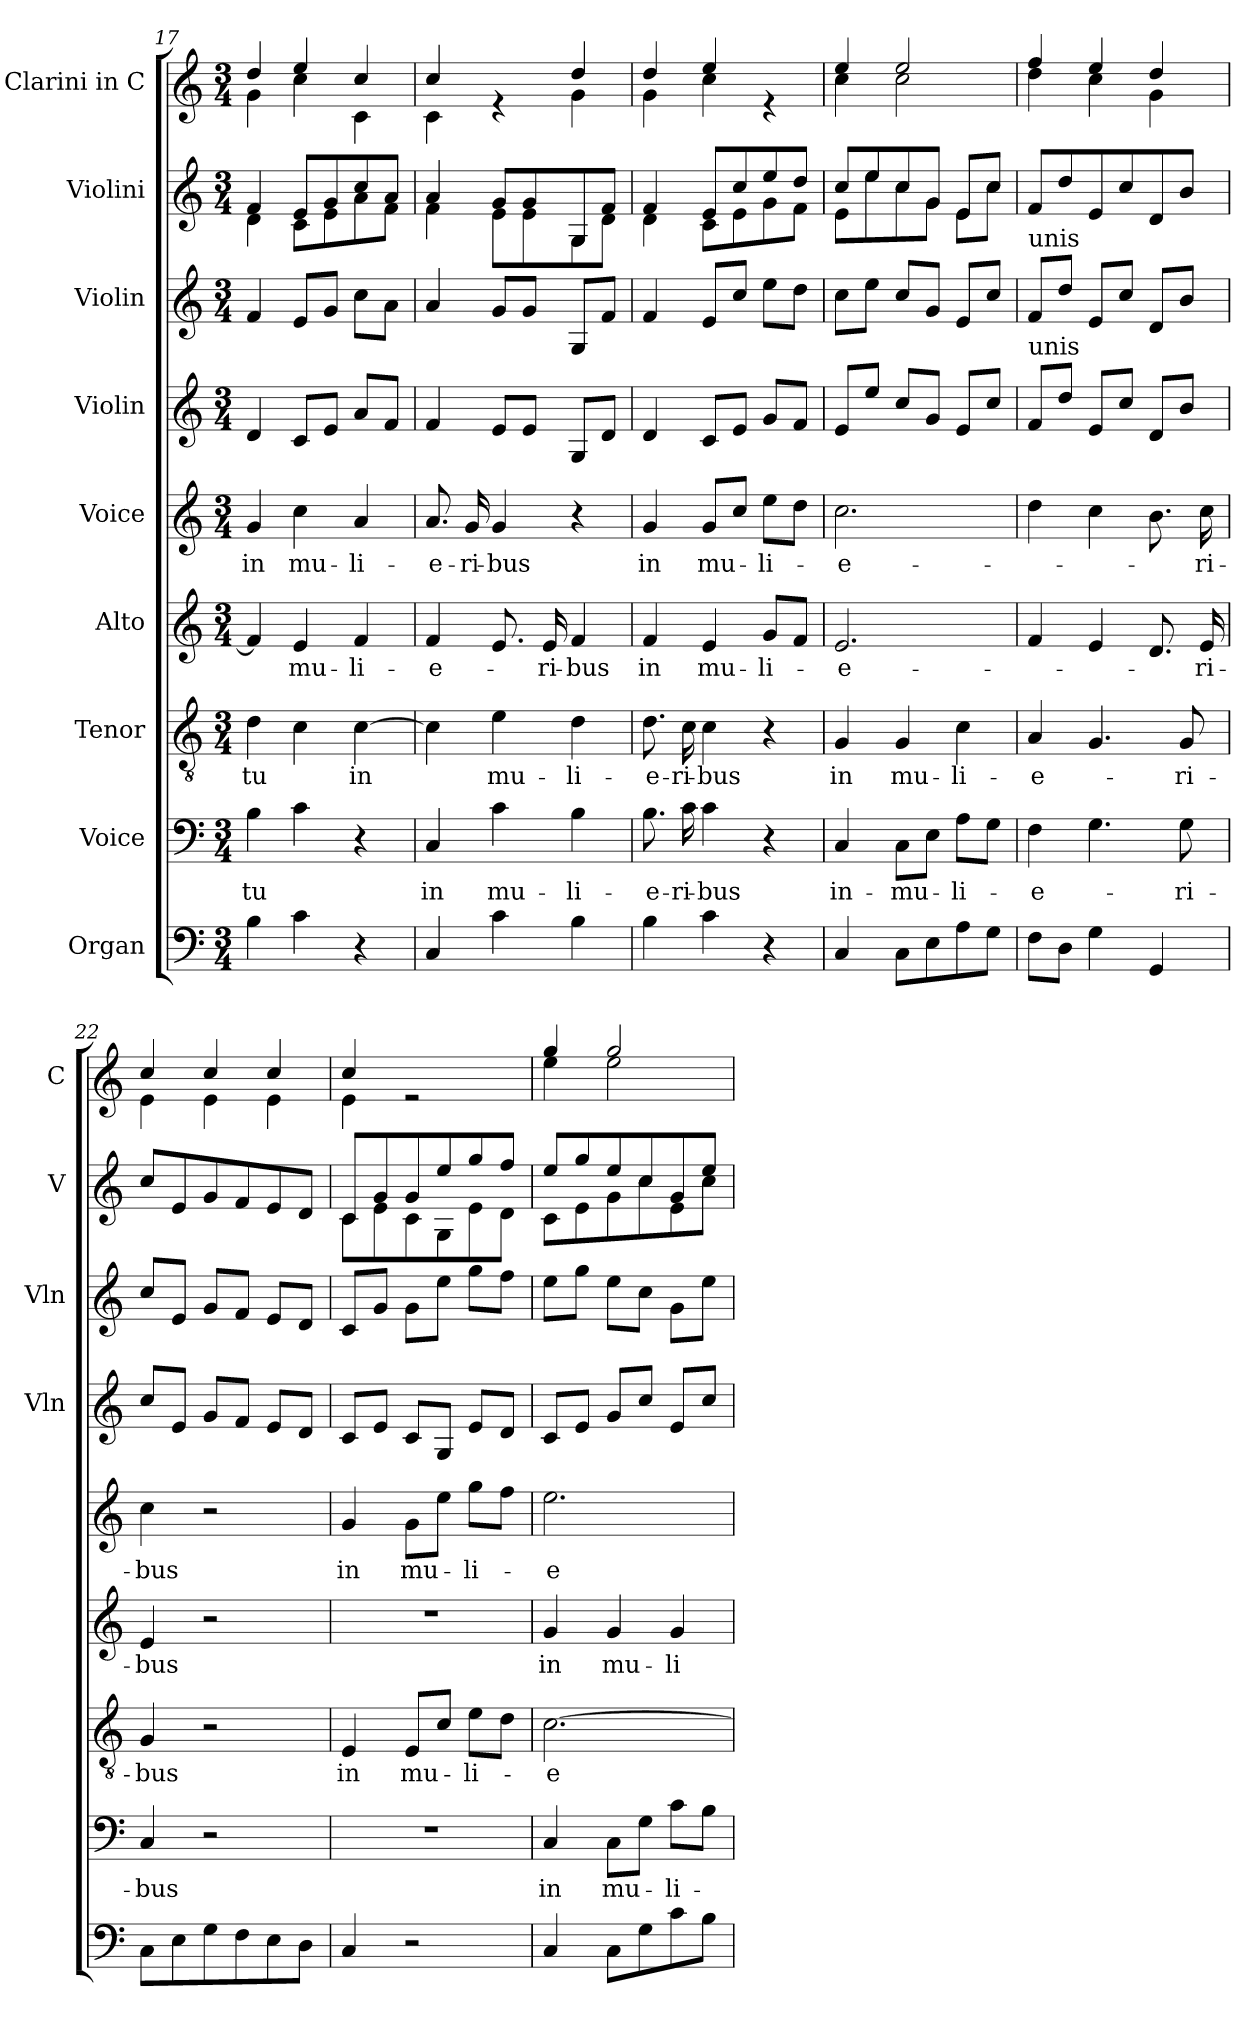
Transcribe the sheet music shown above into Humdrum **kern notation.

**kern	**kern	**text	**kern	**text	**kern	**text	**kern	**text	**kern	**kern	**kern	**kern
*part9	*part8	*part8	*part7	*part7	*part6	*part6	*part5	*part5	*part4	*part3	*part2	*part1
*staff9	*staff8	*staff8	*staff7	*staff7	*staff6	*staff6	*staff5	*staff5	*staff4	*staff3	*staff2	*staff1
*I"Organ	*I"Voice	*	*I"Tenor	*	*I"Alto	*	*I"Voice	*	*I"Violin	*I"Violin	*I"Violini	*I"Clarini in C
*	*	*	*	*	*	*	*	*	*I'Vln	*I'Vln	*I'V	*I'C
*clefF4	*clefF4	*	*clefGv2	*	*clefG2	*	*clefG2	*	*clefG2	*clefG2	*clefG2	*clefG2
*k[]	*k[]	*	*k[]	*	*k[]	*	*k[]	*	*k[]	*k[]	*k[]	*k[]
*M3/4	*M3/4	*	*M3/4	*	*M3/4	*	*M3/4	*	*M3/4	*M3/4	*M3/4	*M3/4
=17	=17	=17	=17	=17	=17	=17	=17	=17	=17	=17	=17	=17
!	!	!LO:LY:b	!	!LO:LY:b	!	!	!	!LO:LY:b	!	!	!	!
*	*	*	*	*	*	*	*	*	*	*	*^	*^
4B\	4B\	tu	4d\	tu	4f/]	.	4g/	in	4d/	4f/	4f/	4d\	4dd/	4g\
!	!	!	!	!	!	!LO:LY:b	!	!LO:LY:b	!	!	!	!	!	!
4c\	4c\	.	4c\	.	4e/	mu-	4cc\	mu-	8c/L	8e/L	8e/L	8c\L	4ee/	4cc\
.	.	.	.	.	.	.	.	.	8e/J	8g/J	8g/	8e\	.	.
!	!	!	!	!LO:LY:b	!	!LO:LY:b	!	!LO:LY:b	!	!	!	!	!	!
4r	4r	.	[4c\	in	4f/	-li-	4a/	-li-	8a/L	8cc\L	8cc/	8a\	4cc/	4c\
.	.	.	.	.	.	.	.	.	8f/J	8a\J	8a/J	8f\J	.	.
=18	=18	=18	=18	=18	=18	=18	=18	=18	=18	=18	=18	=18	=18	=18
!	!	!LO:LY:b	!	!	!	!LO:LY:b	!	!LO:LY:b	!	!	!	!	!	!
4C/	4C/	in	4c\]	.	4f/	-e-	8.a/	-e-	4f/	4a/	4a/	4f\	4cc/	4c\
!	!	!	!	!	!	!	!	!LO:LY:b	!	!	!	!	!	!
.	.	.	.	.	.	.	16g/	-ri-	.	.	.	.	.	.
!	!	!LO:LY:b	!	!LO:LY:b	!	!	!	!LO:LY:b	!	!	!	!	!	!
4c\	4c\	mu-	4e\	mu-	8.e/	.	4g/	-bus	8e/L	8g/L	8g/L	8e\L	4re	4ryy
.	.	.	.	.	.	.	.	.	8e/J	8g/J	8g/	8e\	.	.
!	!	!	!	!	!	!LO:LY:b	!	!	!	!	!	!	!	!
.	.	.	.	.	16e/	-ri-	.	.	.	.	.	.	.	.
!	!	!LO:LY:b	!	!LO:LY:b	!	!LO:LY:b	!	!	!	!	!	!	!	!
4B\	4B\	-li-	4d\	-li-	4f/	-bus	4r	.	8G/L	8G/L	8G/	8G\	4dd/	4g\
.	.	.	.	.	.	.	.	.	8d/J	8f/J	8f/J	8d\J	.	.
=19	=19	=19	=19	=19	=19	=19	=19	=19	=19	=19	=19	=19	=19	=19
!	!	!LO:LY:b	!	!LO:LY:b	!	!LO:LY:b	!	!LO:LY:b	!	!	!	!	!	!
4B\	8.B\	-e-	8.d\	-e-	4f/	in	4g/	in	4d/	4f/	4f/	4d\	4dd/	4g\
!	!	!LO:LY:b	!	!LO:LY:b	!	!	!	!	!	!	!	!	!	!
.	16c\	-ri-	16c\	-ri-	.	.	.	.	.	.	.	.	.	.
!	!	!LO:LY:b	!	!LO:LY:b	!	!LO:LY:b	!	!LO:LY:b	!	!	!	!	!	!
4c\	4c\	-bus	4c\	-bus	4e/	mu-	8g/L	mu-	8c/L	8e/L	8e/L	8c\L	4ee/	4cc\
.	.	.	.	.	.	.	8cc/J	.	8e/J	8cc/J	8cc/	8e\	.	.
!	!	!	!	!	!	!LO:LY:b	!	!LO:LY:b	!	!	!	!	!	!
4r	4r	.	4r	.	8g/L	-li-	8ee\L	-li-	8g/L	8ee\L	8ee/	8g\	4re	4ryy
.	.	.	.	.	8f/J	.	8dd\J	.	8f/J	8dd\J	8dd/J	8f\J	.	.
=20	=20	=20	=20	=20	=20	=20	=20	=20	=20	=20	=20	=20	=20	=20
!	!	!LO:LY:b	!	!LO:LY:b	!	!LO:LY:b	!	!LO:LY:b	!	!	!	!	!	!
4C/	4C/	in-	4G/	in	2.e/	-e-	2.cc\	-e-	8e/L	8cc\L	8cc/L	8e\L	4ee/	4cc\
.	.	.	.	.	.	.	.	.	8ee/J	8ee\J	8ee/	8ee\	.	.
!	!	!LO:LY:b	!	!LO:LY:b	!	!	!	!	!	!	!	!	!	!
8C\L	8C\L	-mu-	4G/	mu-	.	.	.	.	8cc/L	8cc/L	8cc/	8cc\	2ee/	2cc\
8E\	8E\J	.	.	.	.	.	.	.	8g/J	8g/J	8g/J	8g\J	.	.
!	!	!LO:LY:b	!	!LO:LY:b	!	!	!	!	!	!	!	!	!	!
8A\	8A\L	-li-	4c\	-li-	.	.	.	.	8e/L	8e/L	8e/L	8e\L	.	.
8G\J	8G\J	.	.	.	.	.	.	.	8cc/J	8cc/J	8cc/J	8cc\J	.	.
!!LO:LB:g=z	!!
=21	=21	=21	=21	=21	=21	=21	=21	=21	=21	=21	=21	=21	=21	=21
!	!	!	!	!	!	!	!	!	!	!	!LO:TX:a:t=unis	!	!	!
!	!	!	!	!	!	!	!	!	!	!LO:TX:a:t=unis	!	!	!	!
!	!	!	!	!	!	!	!	!	!LO:TX:a:t=unis	!	!	!	!	!
!	!	!LO:LY:b	!	!LO:LY:b	!	!	!	!	!	!	!	!	!	!
*	*	*	*	*	*	*	*	*	*	*	*v	*v	*	*
8F\L	4F\	-e-	4A/	-e-	4f/	.	4dd\	.	8f/L	8f/L	8f/L	4ff/	4dd\
8D\J	.	.	.	.	.	.	.	.	8dd/J	8dd/J	8dd/	.	.
4G\	4.G\	.	4.G/	.	4e/	.	4cc\	.	8e/L	8e/L	8e/	4ee/	4cc\
.	.	.	.	.	.	.	.	.	8cc/J	8cc/J	8cc/	.	.
4GG/	.	.	.	.	8.d/	.	8.b\	.	8d/L	8d/L	8d/	4dd/	4g\
!	!	!LO:LY:b	!	!LO:LY:b	!	!	!	!	!	!	!	!	!
.	8G\	-ri-	8G/	-ri-	.	.	.	.	8b/J	8b/J	8b/J	.	.
!	!	!	!	!	!	!LO:LY:b	!	!LO:LY:b	!	!	!	!	!
.	.	.	.	.	16e/	-ri-	16cc\	-ri-	.	.	.	.	.
=22	=22	=22	=22	=22	=22	=22	=22	=22	=22	=22	=22	=22	=22
!	!	!LO:LY:b	!	!LO:LY:b	!	!LO:LY:b	!	!LO:LY:b	!	!	!	!	!
8C\L	4C/	-bus	4G/	-bus	4e/	-bus	4cc\	-bus	8cc/L	8cc/L	8cc/L	4cc/	4e\
8E\	.	.	.	.	.	.	.	.	8e/J	8e/J	8e/	.	.
8G\	2r	.	2r	.	2r	.	2r	.	8g/L	8g/L	8g/	4cc/	4e\
8F\	.	.	.	.	.	.	.	.	8f/J	8f/J	8f/	.	.
8E\	.	.	.	.	.	.	.	.	8e/L	8e/L	8e/	4cc/	4e\
8D\J	.	.	.	.	.	.	.	.	8d/J	8d/J	8d/J	.	.
=23	=23	=23	=23	=23	=23	=23	=23	=23	=23	=23	=23	=23	=23
!	!	!	!	!LO:LY:b	!	!	!	!LO:LY:b	!	!	!	!	!
*	*	*	*	*	*	*	*	*	*	*	*^	*	*
4C/	2.r	.	4E/	in	2.r	.	4g/	in	8c/L	8c/L	8c/L	8c\L	4cc/	4e\
.	.	.	.	.	.	.	.	.	8e/J	8g/J	8g/	8e\	.	.
!	!	!	!	!LO:LY:b	!	!	!	!LO:LY:b	!	!	!	!	!	!
2r	.	.	8E/L	mu-	.	.	8g\L	mu-	8c/L	8g\L	8g/	8c\	2re	2ryy
.	.	.	8c/J	.	.	.	8ee\J	.	8G/J	8ee\J	8ee/	8G\	.	.
!	!	!	!	!LO:LY:b	!	!	!	!LO:LY:b	!	!	!	!	!	!
.	.	.	8e\L	-li-	.	.	8gg\L	-li-	8e/L	8gg\L	8gg/	8e\	.	.
.	.	.	8d\J	.	.	.	8ff\J	.	8d/J	8ff\J	8ff/J	8d\J	.	.
=24	=24	=24	=24	=24	=24	=24	=24	=24	=24	=24	=24	=24	=24	=24
!	!	!LO:LY:b	!	!LO:LY:b	!	!LO:LY:b	!	!LO:LY:b	!	!	!	!	!	!
4C/	4C/	in	[2.c\	-e-	4g/	in	2.ee\	-e-	8c/L	8ee\L	8ee/L	8c\L	4gg/	4ee\
.	.	.	.	.	.	.	.	.	8e/J	8gg\J	8gg/	8e\	.	.
!	!	!LO:LY:b	!	!	!	!LO:LY:b	!	!	!	!	!	!	!	!
8C\L	8C\L	mu-	.	.	4g/	mu-	.	.	8g/L	8ee\L	8ee/	8g\	2gg/	2ee\
8G\	8G\J	.	.	.	.	.	.	.	8cc/J	8cc\J	8cc/	8cc\	.	.
!	!	!LO:LY:b	!	!	!	!LO:LY:b	!	!	!	!	!	!	!	!
8c\	8c\L	-li-	.	.	4g/	-li-	.	.	8e/L	8g\L	8g/	8e\	.	.
8B\J	8B\J	.	.	.	.	.	.	.	8cc/J	8ee\J	8ee/J	8cc\J	.	.
*	*	*	*	*	*	*	*	*	*	*	*v	*v	*	*
*	*	*	*	*	*	*	*	*	*	*	*	*v	*v
=	=	=	=	=	=	=	=	=	=	=	=	=
*-	*-	*-	*-	*-	*-	*-	*-	*-	*-	*-	*-	*-
